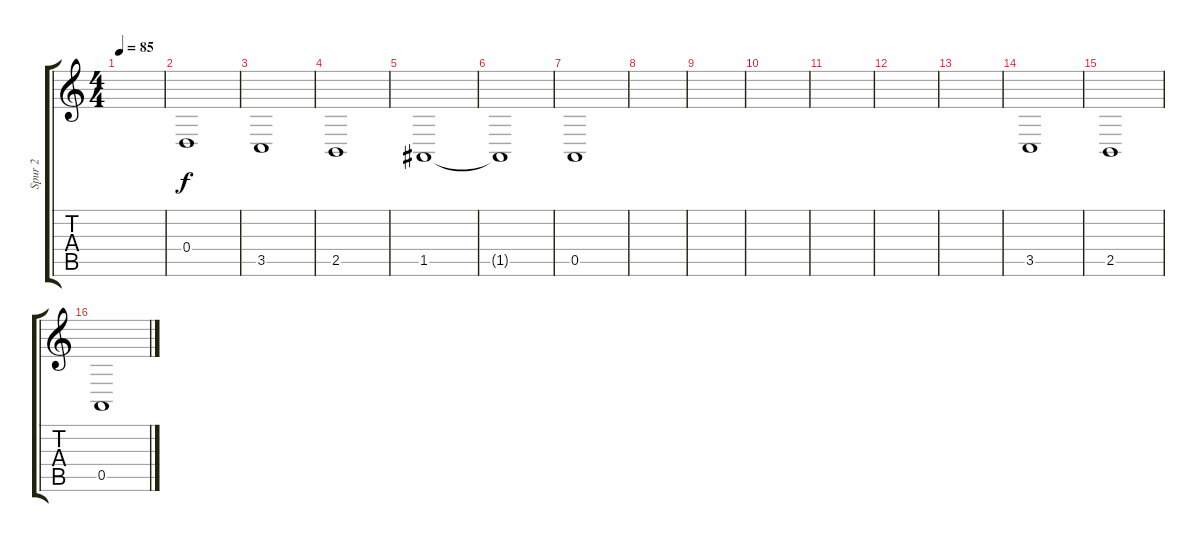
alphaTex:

\track ("Spur 2" "Spur 2") {instrument cello}
\staff {score tabs}
\tuning (E4 B3 G3 D3 A2 E2) {hide}
\ts (4 4)
\tempo 85
\clef g2
\ks c
|
0.4.1{volume 10} |
3.5.1{volume 10} |
2.5.1{volume 10} |
1.5.1{volume 10} |
1.5{t}.1{volume 10} |
0.5.1 |
|
|
|
|
|
|
3.5.1{volume 10} |
2.5.1{volume 10} |
0.5.1{volume 10}
